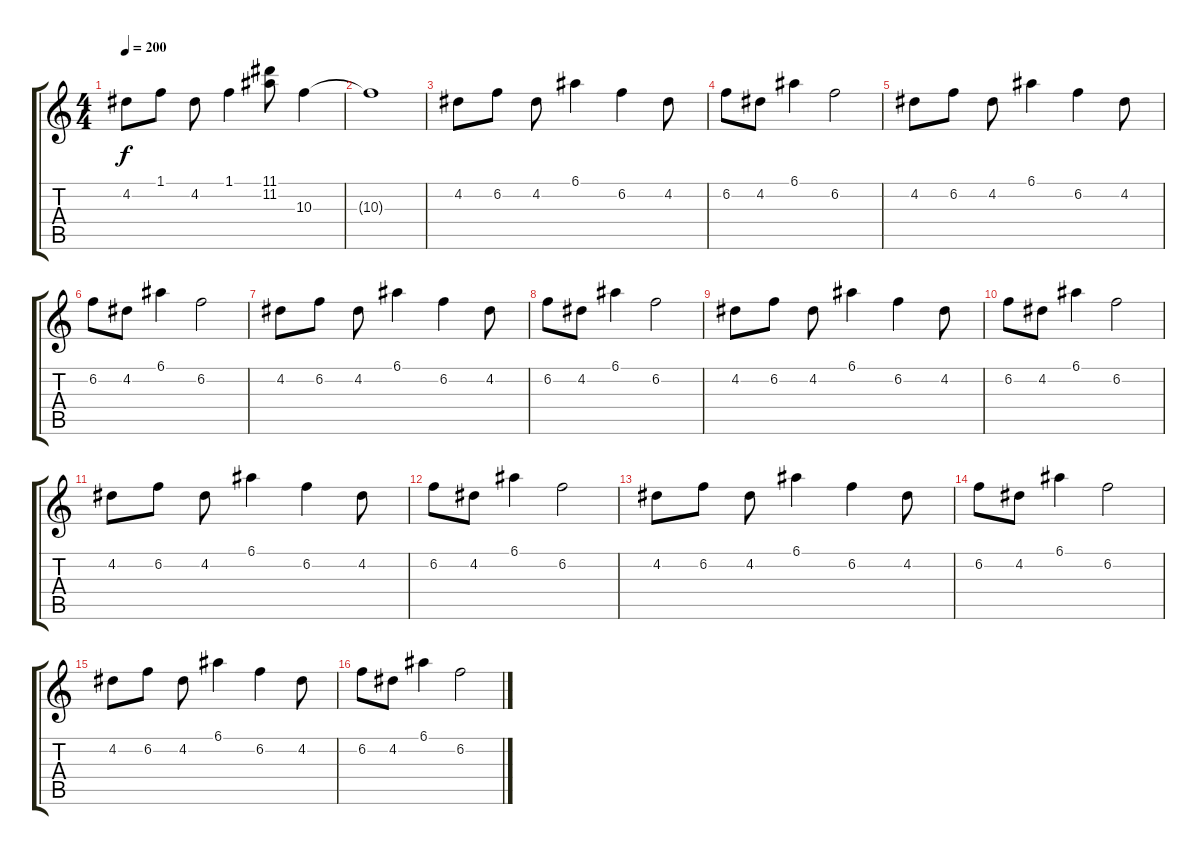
\track "" {instrument acousticguitarsteel}
\staff {score tabs}
\tuning (E4 B3 G3 D3 A2 E2) {hide}
\ts (4 4)
\tempo 200
\clef g2
\ks c
4.2.8{dy f} 1.1.8 4.2.8 1.1.4 (11.1 11.2).8 10.3.4 |
10.3{t}.1 |
4.2.8 6.2.8 4.2.8 6.1.4 6.2.4 4.2.8 |
6.2.8 4.2.8 6.1.4 6.2.2 |
4.2.8 6.2.8 4.2.8 6.1.4 6.2.4 4.2.8 |
6.2.8 4.2.8 6.1.4 6.2.2 |
4.2.8 6.2.8 4.2.8 6.1.4 6.2.4 4.2.8 |
6.2.8 4.2.8 6.1.4 6.2.2 |
4.2.8 6.2.8 4.2.8 6.1.4 6.2.4 4.2.8 |
6.2.8 4.2.8 6.1.4 6.2.2 |
4.2.8 6.2.8 4.2.8 6.1.4 6.2.4 4.2.8 |
6.2.8 4.2.8 6.1.4 6.2.2 |
4.2.8 6.2.8 4.2.8 6.1.4 6.2.4 4.2.8 |
6.2.8 4.2.8 6.1.4 6.2.2 |
4.2.8 6.2.8 4.2.8 6.1.4 6.2.4 4.2.8 |
6.2.8 4.2.8 6.1.4 6.2.2
